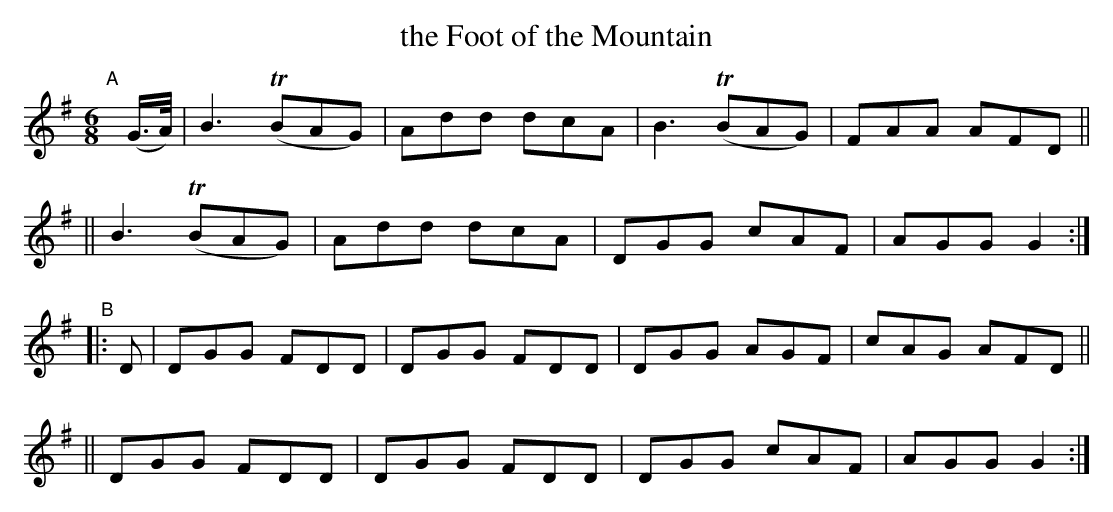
X:1
T: the Foot of the Mountain
M: 6/8
L: 1/8
K: G
"^A"[|] (G3/4A/4) \
 | B3 (TBAG) | Add dcA | B3 (TBAG) | FAA AFD ||
|| B3 (TBAG) | Add dcA | DGG cAF | AGG G2 :|
"^B"|: D \
 | DGG FDD | DGG FDD | DGG AGF | cAG AFD ||
|| DGG FDD | DGG FDD | DGG cAF | AGG G2 :|
